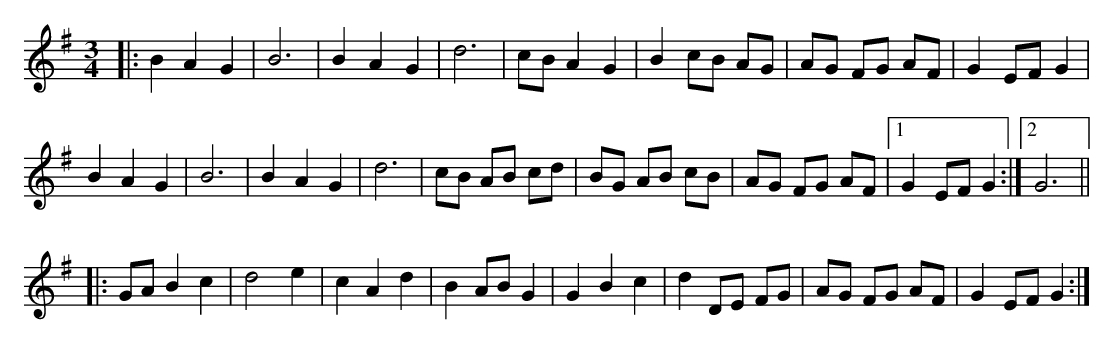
X:1
M:3/4
K:G
|:B2 A2 G2|B6|B2 A2 G2|d6|cB A2 G2|B2 cB AG|AG FG AF|G2 EF G2|
B2 A2 G2|B6|B2 A2 G2|d6|cB AB cd|BG AB cB|AG FG AF|1 G2 EF G2:|2 G6||
|:GA B2 c2|d4 e2|c2 A2 d2|B2 AB G2|G2 B2 c2|d2 DE FG|AG FG AF|G2 EF G2:|
